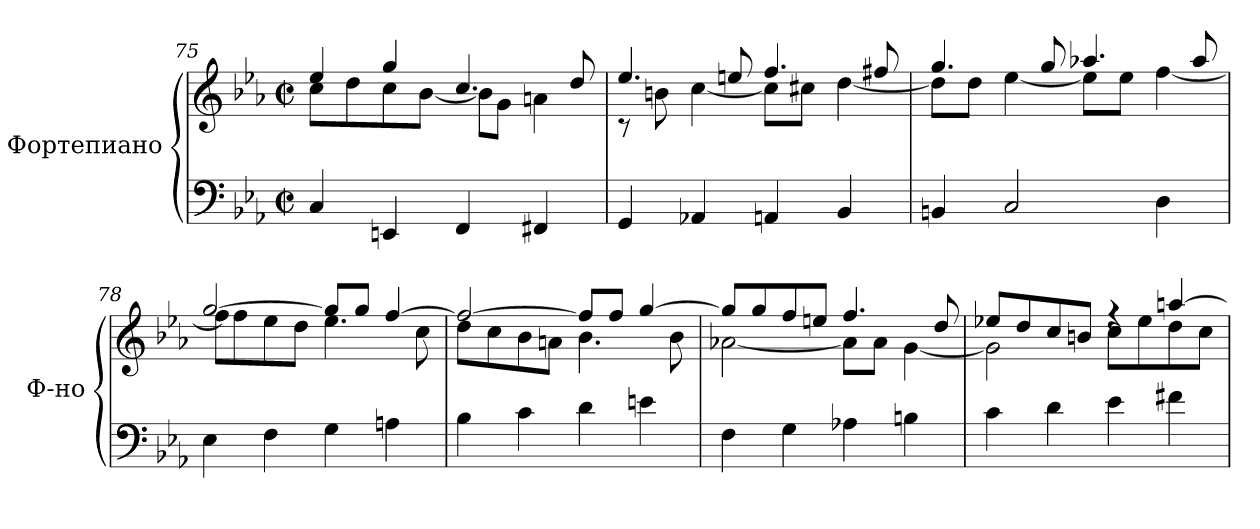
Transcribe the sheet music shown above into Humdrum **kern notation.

**kern	**kern
*part1	*part1
*staff2	*staff1
*I"Фортепиано	*
*I'Ф-но	*
*clefF4	*clefG2
*k[b-e-a-]	*k[b-e-a-]
*c:	*c:
*M2/2	*M2/2
*met(c|)	*met(c|)
=75	=75
*	*^
4C/	4ee-/	8cc\L
.	.	8dd\
4EEn/	4gg/	8cc\
.	.	[8b-\J
4FF/	4.cc/	8b-\L]
.	.	8g\J
4FF#X/	.	4an\
.	8dd/	.
!!LO:LB:g=z	!!
=76	=76	=76
4GG/	4.ee-/	8rc
.	.	8bn\
4AA-X/	.	[4cc\
.	8een/	.
4AAn/	4.ff/	8cc\L]
.	.	8cc#X\J
4BB-/	.	[4dd\
.	8ff#X/	.
=77	=77	=77
4BBn/	4.gg/	8dd\L]
.	.	8dd\J
2C/	.	[4ee-\
.	8gg/	.
.	4.aa-X/	8ee-\L]
.	.	8ee-\J
4D\	.	[4ff\
.	8aa-/	.
=78	=78	=78
4E-\	[2gg/	8ff\L]
.	.	8ff\
4F\	.	8ee-\
.	.	8dd\J
4G\	8gg/L]	4.ee-\
.	8gg/J	.
4An\	[4ff/	.
.	.	8cc\
=79	=79	=79
4B-\	2ff/_	8dd\L
.	.	8cc\
4c\	.	8b-\
.	.	8an\J
4d\	8ff/L]	4.b-\
.	8ff/J	.
4en\	[4gg/	.
.	.	8b-\
!!LO:LB:g=z	!!
=80	=80	=80
4F\	8gg/L]	[2a-X\
.	8gg/	.
4G\	8ff/	.
.	8een/J	.
4A-X\	4.ff/	8a-\L]
.	.	8a-\J
4Bn\	.	[4g\
.	8dd/	.
=81	=81	=81
4c\	8ee-X/L	2g\]
.	8dd/	.
4d\	8cc/	.
.	8bn/J	.
4e-\	4rff	8cc\L
.	.	8ee-\
4f#X\	[4aan/	8dd\
.	.	8cc\J
*	*v	*v
=	=
*-	*-
